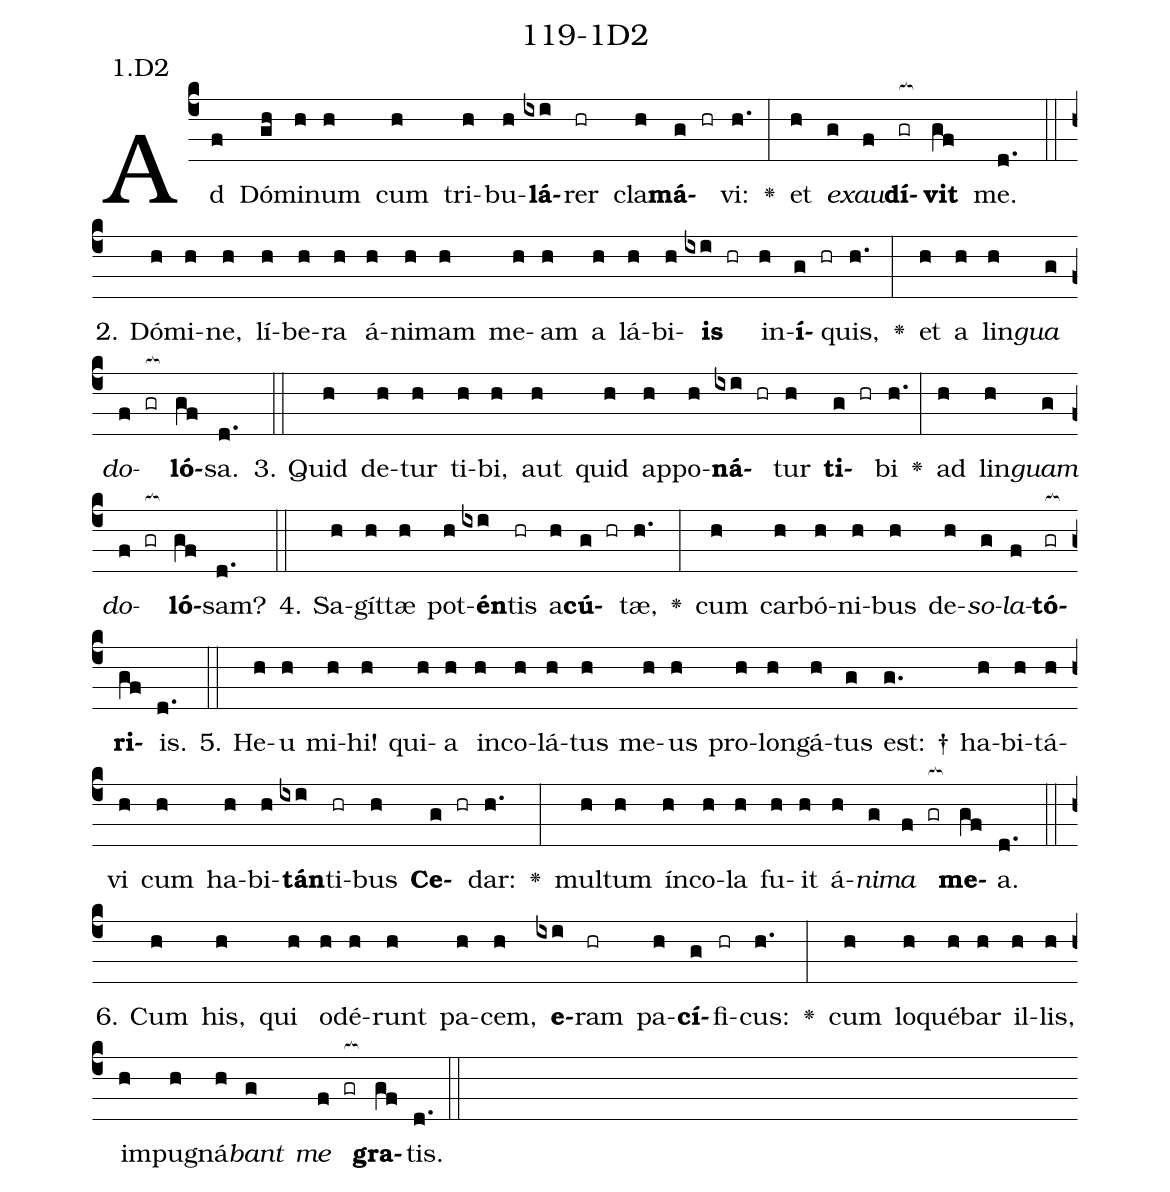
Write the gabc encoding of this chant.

name: 119-1D2;
annotation: 1.D2;
%%
(c4)Ad(f) Dó(gh)mi(h)num(h) cum(h) tri(h)bu(h)<b>lá</b>(ixi)rer(hr) cla(h)<b>má</b>(g hr)vi:(h.) <v>\greheightstar</v>(:) et(h) <i>ex</i>(g)<i>au</i>(f)<b>dí</b>(gr[ocb:1{])<b>vit</b>(gf[ocb:0}]) me.(d.) (::)
2. Dó(h)mi(h)ne,(h) lí(h)be(h)ra(h) á(h)ni(h)mam(h) me(h)am(h) a(h) lá(h)bi(h)<b>is</b>(ixi hr) in(h)<b>í</b>(g hr)quis,(h.) <v>\greheightstar</v>(:) et(h) a(h) lin(h)<i>gua</i>(g) <i>do</i>(f gr[ocb:1{])<b>ló</b>(gf[ocb:0}])sa.(d.) (::)
3. Quid(h) de(h)tur(h) ti(h)bi,(h) aut(h) quid(h) ap(h)po(h)<b>ná</b>(ixi hr)tur(h) <b>ti</b>(g hr)bi(h.) <v>\greheightstar</v>(:) ad(h) lin(h)<i>guam</i>(g) <i>do</i>(f gr[ocb:1{])<b>ló</b>(gf[ocb:0}])sam?(d.) (::)
4. Sa(h)gít(h)tæ(h) pot(h)<b>én</b>(ixi)tis(hr) a(h)<b>cú</b>(g hr)tæ,(h.) <v>\greheightstar</v>(:) cum(h) car(h)bó(h)ni(h)bus(h) de(h)<i>so</i>(g)<i>la</i>(f)<b>tó</b>(gr[ocb:1{])<b>ri</b>(gf[ocb:0}])is.(d.) (::)
5. He(h)u(h) mi(h)hi!(h) qui(h)a(h) in(h)co(h)lá(h)tus(h) me(h)us(h) pro(h)lon(h)gá(h)tus(g) est: †(g.) ha(h)bi(h)tá(h)vi(h) cum(h) ha(h)bi(h)<b>tán</b>(ixi)ti(hr)bus(h) <b>Ce</b>(g hr)dar:(h.) <v>\greheightstar</v>(:) mul(h)tum(h) ín(h)co(h)la(h) fu(h)it(h) á(h)<i>ni</i>(g)<i>ma</i>(f gr[ocb:1{]) <b>me</b>(gf[ocb:0}])a.(d.) (::)
6. Cum(h) his,(h) qui(h) o(h)dé(h)runt(h) pa(h)cem,(h) <b>e</b>(ixi)ram(hr) pa(h)<b>cí</b>(g)fi(hr)cus:(h.) <v>\greheightstar</v>(:) cum(h) lo(h)qué(h)bar(h) il(h)lis,(h) im(h)pu(h)gná(h)<i>bant</i>(g) <i>me</i>(f gr[ocb:1{]) <b>gra</b>(gf[ocb:0}])tis.(d.) (::)
